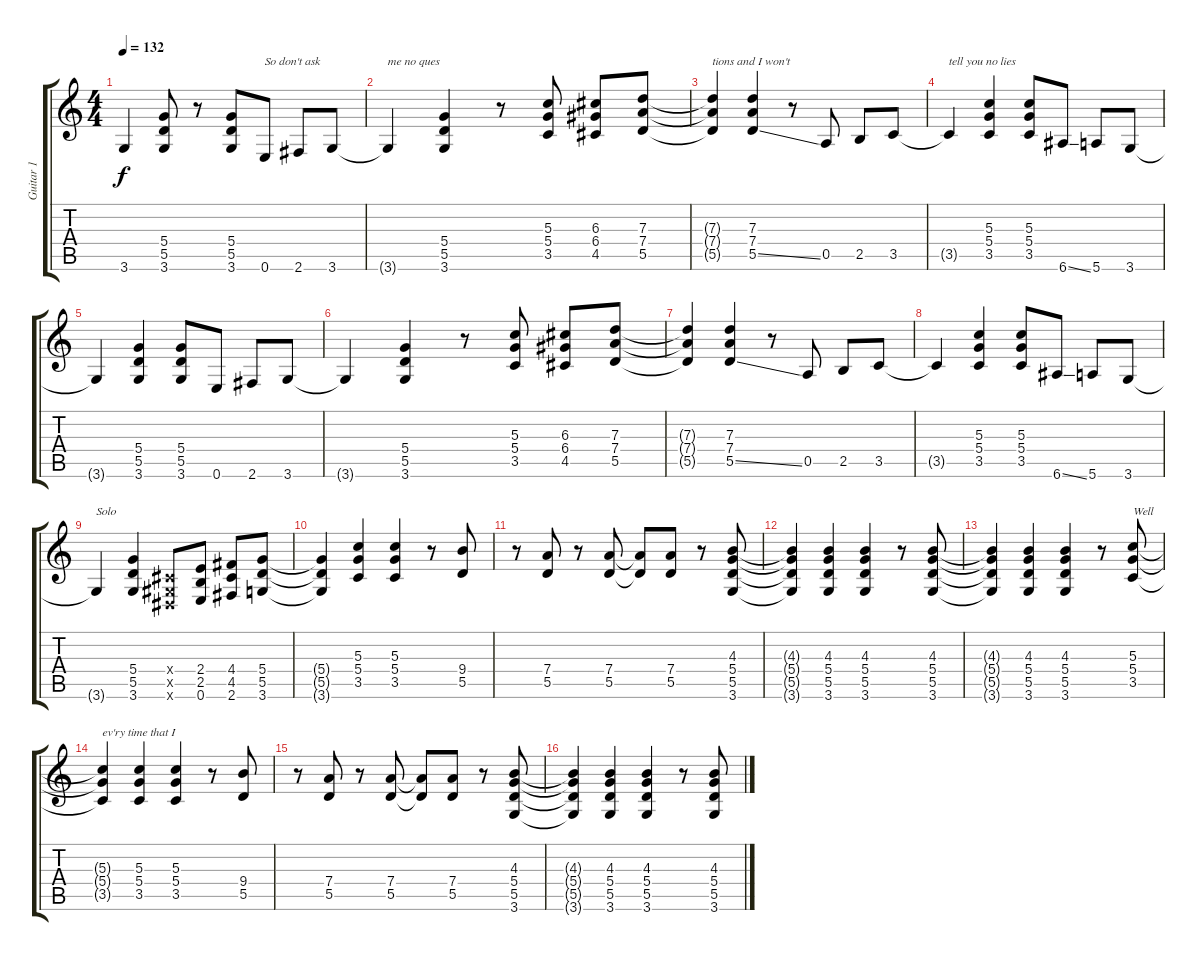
\track ("Guitar 1" "Guitar 1") {instrument overdrivenguitar}
\staff {score tabs}
\tuning (E4 B3 G3 D3 A2 E2) {hide}
\ts (4 4)
\tempo 132
\clef g2
\ks c
3.6{t}.4{dy f} (5.4 5.5 3.6).8 r.8 (5.4 5.5 3.6).8 0.6.8{txt "So don't ask"} 2.6.8 3.6.8 |
3.6{t}.4{txt "me no ques"} (5.4 5.5 3.6).4 r.8 (5.3 5.4 3.5).8 (6.3 6.4 4.5).8 (7.3 7.4 5.5).8 |
(7.3{t} 7.4{t} 5.5{t}).4{txt "tions and I won't"} (7.3 7.4 5.5{ss}).4 r.8 0.5.8 2.5.8 3.5.8 |
3.5{t}.4{txt "tell you no lies"} (5.3 5.4 3.5).4 (5.3 5.4 3.5).8 6.6{ss}.8 5.6.8 3.6.8 |
3.6{t}.4 (5.4 5.5 3.6).4 (5.4 5.5 3.6).8 0.6.8 2.6.8 3.6.8 |
3.6{t}.4 (5.4 5.5 3.6).4 r.8 (5.3 5.4 3.5).8 (6.3 6.4 4.5).8 (7.3 7.4 5.5).8 |
(7.3{t} 7.4{t} 5.5{t}).4 (7.3 7.4 5.5{ss}).4 r.8 0.5.8 2.5.8 3.5.8 |
3.5{t}.4 (5.3 5.4 3.5).4 (5.3 5.4 3.5).8 6.6{ss}.8 5.6.8 3.6.8 |
3.6{t}.4{txt "Solo"} (5.4 5.5 3.6).4 (-1.4{x} -1.5{x} -1.6{x}).8 (2.4 2.5 0.6).8 (4.4 4.5 2.6).8 (5.4 5.5 3.6).8 |
(5.4{t} 5.5{t} 3.6{t}).4 (5.3 5.4 3.5).4 (5.3 5.4 3.5).4 r.8 (9.4 5.5).8 |
r.8 (7.4 5.5).8 r.8 (7.4 5.5).8 (7.4{t} 5.5{t}).8 (7.4 5.5).8 r.8 (4.3 5.4 5.5 3.6).8 |
(4.3{t} 5.4{t} 5.5{t} 3.6{t}).4 (4.3 5.4 5.5 3.6).4 (4.3 5.4 5.5 3.6).4 r.8 (4.3 5.4 5.5 3.6).8 |
(4.3{t} 5.4{t} 5.5{t} 3.6{t}).4 (4.3 5.4 5.5 3.6).4 (4.3 5.4 5.5 3.6).4 r.8 (5.3 5.4 3.5).8{txt "Well"} |
(5.3{t} 5.4{t} 3.5{t}).4{txt "ev'ry time that I"} (5.3 5.4 3.5).4 (5.3 5.4 3.5).4 r.8 (9.4 5.5).8 |
r.8 (7.4 5.5).8 r.8 (7.4 5.5).8 (7.4{t} 5.5{t}).8 (7.4 5.5).8 r.8 (4.3 5.4 5.5 3.6).8 |
(4.3{t} 5.4{t} 5.5{t} 3.6{t}).4 (4.3 5.4 5.5 3.6).4 (4.3 5.4 5.5 3.6).4 r.8 (4.3 5.4 5.5 3.6).8
